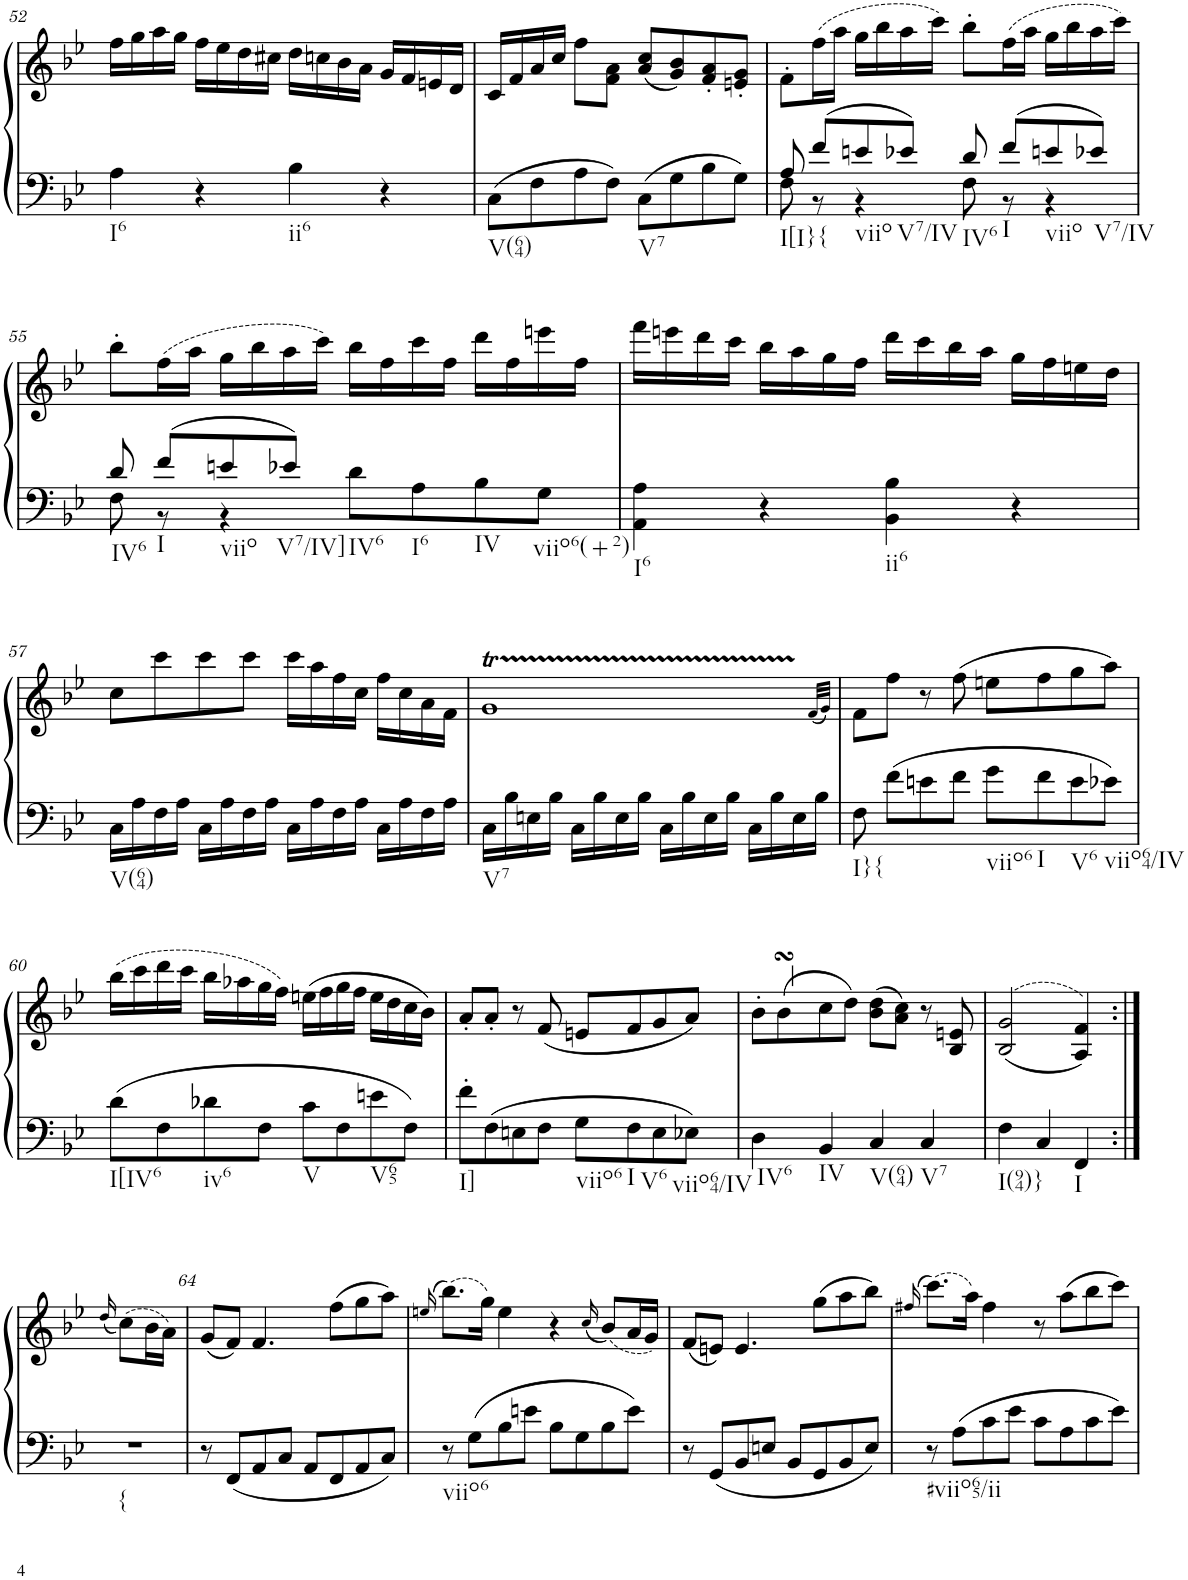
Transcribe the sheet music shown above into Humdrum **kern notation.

**kern	**kern
*part1	*part1
*staff2	*staff1
*I"Piano, Piano right	*
*I'Pno.	*
!!LO:PB:g=z
*clefF4	*clefG2
*k[b-e-]	*k[b-e-]
*M4/4	*M4/4
*met(c)	*met(c)
=52	=52
!LO:TX:b:t=I6	!
4A\	16ff\LL
.	16gg\
.	16aa\
.	16gg\JJ
4r	16ff\LL
.	16ee-\
.	16dd\
.	16cc#X\JJ
!LO:TX:b:t=ii6	!
4B-\	16dd\LL
.	16ccn\
.	16b-\
.	16a\JJ
4r	16g/LL
.	16f/
.	16en/
.	16d/JJ
=53	=53
!LO:TX:b:t=V(64)	!
8C\L	16c/LL
.	16f/
8F\	16a/
.	16cc/JJ
8A\	8ff\L
8F\J	8f\ 8a\J
!LO:TX:b:t=V7	!
8C\L	(8a/ 8cc/L
8G\	8g/ 8b-/)
8B-\	8f/' 8a/'
8G\J	8en/' 8g/'J
=54	=54
*^	*
!LO:TX:b:t=I[I}{	!	!
8A/	8F\	8f'\L
8f/L	8r	(16ff\L
.	.	16aa\JJ
!LO:TX:b:t=viio	!	!
8en/	4r	16gg\LL
.	.	16bb-\
!LO:TX:b:t=V7/IV	!	!
8e-X/J	.	16aa\
.	.	16ccc\JJ)
!LO:TX:b:t=IV6	!	!
8d/	8F\	8bb-'\L
!LO:TX:b:t=I	!	!
8f/L	8r	(16ff\L
.	.	16aa\JJ
!LO:TX:b:t=viio	!	!
8en/	4r	16gg\LL
.	.	16bb-\
!LO:TX:b:t=V7/IV	!	!
8e-X/J	.	16aa\
.	.	16ccc\JJ)
!!LO:LB:g=z
=55	=55	=55
!LO:TX:b:t=IV6	!	!
8d/	8F\	8bb-'\L
!LO:TX:b:t=I	!	!
8f/L	8r	(16ff\L
.	.	16aa\JJ
!LO:TX:b:t=viio	!	!
8en/	4r	16gg\LL
.	.	16bb-\
!LO:TX:b:t=V7/IV]	!	!
8e-X/J	.	16aa\
.	.	16ccc\JJ)
!LO:TX:b:t=IV6	!	!
8d\L	2ryy	16bb-\LL
.	.	16ff\
!LO:TX:b:t=I6	!	!
8A\	.	16ccc\
.	.	16ff\JJ
!LO:TX:b:t=IV	!	!
8B-\	.	16ddd\LL
.	.	16ff\
!LO:TX:b:t=viio6(+2)	!	!
8G\J	.	16eeen\
.	.	16ff\JJ
*v	*v	*
=56	=56
!LO:TX:b:t=I6	!
4AA\ 4A\	16fff\LL
.	16eeen\
.	16ddd\
.	16ccc\JJ
4r	16bb-\LL
.	16aa\
.	16gg\
.	16ff\JJ
!LO:TX:b:t=ii6	!
4BB-\ 4B-\	16ddd\LL
.	16ccc\
.	16bb-\
.	16aa\JJ
4r	16gg\LL
.	16ff\
.	16een\
.	16dd\JJ
!!LO:LB:g=z
=57	=57
!LO:TX:b:t=V(64)	!
16C\LL	8cc\L
16A\	.
16F\	8ccc\
16A\JJ	.
16C\LL	8ccc\
16A\	.
16F\	8ccc\J
16A\JJ	.
16C\LL	16ccc\LL
16A\	16aa\
16F\	16ff\
16A\JJ	16cc\JJ
16C\LL	16ff\LL
16A\	16cc\
16F\	16a\
16A\JJ	16f\JJ
=58	=58
!LO:TX:b:t=V7	!
16C\LL	1gT
16B-\	.
16En\	.
16B-\JJ	.
16C\LL	.
16B-\	.
16E\	.
16B-\JJ	.
16C\LL	.
16B-\	.
16E\	.
16B-\JJ	.
16C\LL	.
16B-\	.
16E\	.
16B-\JJ	.
.	(32qf/LLL
.	32qg/JJJ)
=59	=59
!LO:TX:b:t=I}{	!
8F\	8f\L
8f\L	8ff\J
8en\	8r
8f\J	(8ff\
!LO:TX:b:t=viio6	!
8g\L	8een\L
!LO:TX:b:t=I	!
8f\	8ff\
!LO:TX:b:t=V6	!
8e\	8gg\
!LO:TX:b:t=viio64/IV	!
8e-X\J	8aa\J)
!!LO:LB:g=z
=60	=60
!LO:TX:b:t=I[IV6	!
8d\L	(16bb-\LL
.	16ccc\
8F\	16ddd\
.	16ccc\JJ
!LO:TX:b:t=iv6	!
8d-X\	16bb-\LL
.	16aa-X\
8F\J	16gg\
.	16ff\JJ)
!LO:TX:b:t=V	!
8c\L	(16een\LL
.	16ff\
8F\	16gg\
.	16ff\JJ
!LO:TX:b:t=V65	!
8en\	16ee\LL
.	16dd\
8F\J	16cc\
.	16b-\JJ)
=61	=61
!LO:TX:b:t=I]	!
8f'\L	8a'/L
8F\	8a'/J
8En\	8r
8F\J	(8f/
!LO:TX:b:t=viio6	!
8G\L	8en/L
!LO:TX:b:t=I	!
8F\	8f/
!LO:TX:b:t=V6	!
8E\	8g/
!LO:TX:b:t=viio64/IV	!
8E-X\J	8a/J)
=62	=62
!LO:TX:b:t=IV6	!
4D\	8b-'\L
.	(8b-sSSs\
!LO:TX:b:t=IV	!
4BB-/	8cc\
.	8dd\J)
!LO:TX:b:t=V(64)	!
4C/	(8b-\ 8dd\L
.	8a\ 8cc\J)
!LO:TX:b:t=V7	!
4C/	8r
.	8B-/ 8en/
=63	=63
!LO:TX:b:t=I(94)}	!
4F\	((>2B-/ 2g/
4C/	.
!LO:TX:b:t=I	!
4FF/	4A/ 4f/))
!!LO:LB:g=z
=63X1:|!	=63X1:|!
.	(16qdd/
!LO:TX:b:t={	!
1r	(8cc\L)
.	16b-\L
.	16a\JJ)
.	2.ryy
=64	=64
8r	(8g/L
8FF/L	8f/J)
8AA/	4.f/
8C/J	.
8AA/L	.
8FF/	(8ff\L
8AA/	8gg\
8C/J	8aa\J)
=65	=65
.	(>16qeen/
!LO:TX:b:t=viio6	!
8r	(8.bb-\L)
8G\L	.
.	16gg\Jk)
8B-\	4ee\
8en\J	.
8B-\L	4r
8G\	.
.	(16qcc/
8B-\	(8b-/L)
8e\J	16a/L
.	16g/JJ)
=66	=66
8r	(8f/L
8GG/L	8en/J)
8BB-/	4.e/
8En/J	.
8BB-/L	.
8GG/	(8gg\L
8BB-/	8aa\
8E/J	8bb-\J)
=67	=67
.	(>16qff#X/
!LO:TX:b:t=#viio65/ii	!
8r	(8.ccc\L)
8A\L	.
.	16aa\Jk)
8c\	4ff#\
8e-\J	.
8c\L	8r
8A\	(8aa\L
8c\	8bb-\
8e-\J	8ccc\J)
=	=
*-	*-
